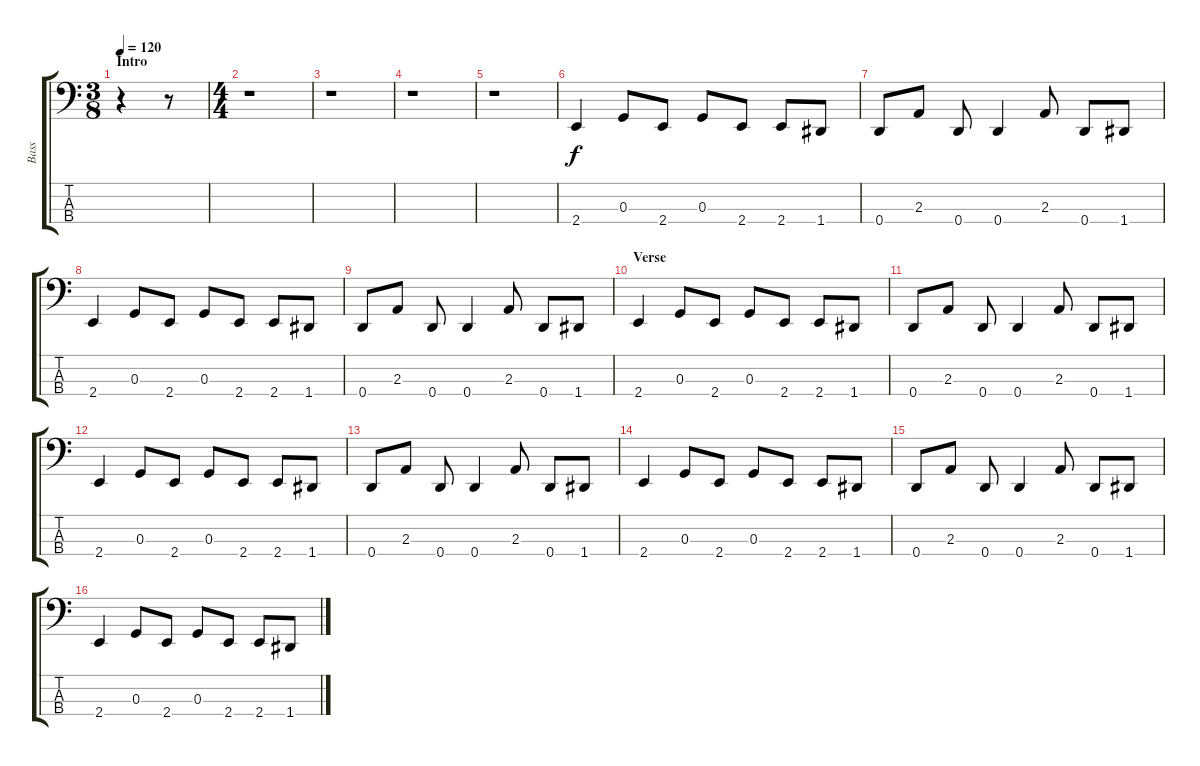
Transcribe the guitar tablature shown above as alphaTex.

\track ("Bass" "Bass") {instrument electricbasspick}
\staff {score tabs}
\tuning (F2 C2 G1 D1) {hide}
\ts (3 8)
\section ("" "Intro")
\tempo 120
\clef f4
\ks c
r.4{dy f instrument electricbasspick} r.8 |
\ts (4 4)
r.1 |
r.1 |
r.1 |
r.1 |
2.4.4 0.3.8 2.4.8 0.3.8 2.4.8 2.4.8 1.4.8 |
0.4.8 2.3.8 0.4.8 0.4.4 2.3.8 0.4.8 1.4.8 |
2.4.4 0.3.8 2.4.8 0.3.8 2.4.8 2.4.8 1.4.8 |
0.4.8 2.3.8 0.4.8 0.4.4 2.3.8 0.4.8 1.4.8 |
\section ("" "Verse")
2.4.4 0.3.8 2.4.8 0.3.8 2.4.8 2.4.8 1.4.8 |
0.4.8 2.3.8 0.4.8 0.4.4 2.3.8 0.4.8 1.4.8 |
2.4.4 0.3.8 2.4.8 0.3.8 2.4.8 2.4.8 1.4.8 |
0.4.8 2.3.8 0.4.8 0.4.4 2.3.8 0.4.8 1.4.8 |
2.4.4 0.3.8 2.4.8 0.3.8 2.4.8 2.4.8 1.4.8 |
0.4.8 2.3.8 0.4.8 0.4.4 2.3.8 0.4.8 1.4.8 |
2.4.4 0.3.8 2.4.8 0.3.8 2.4.8 2.4.8 1.4.8
